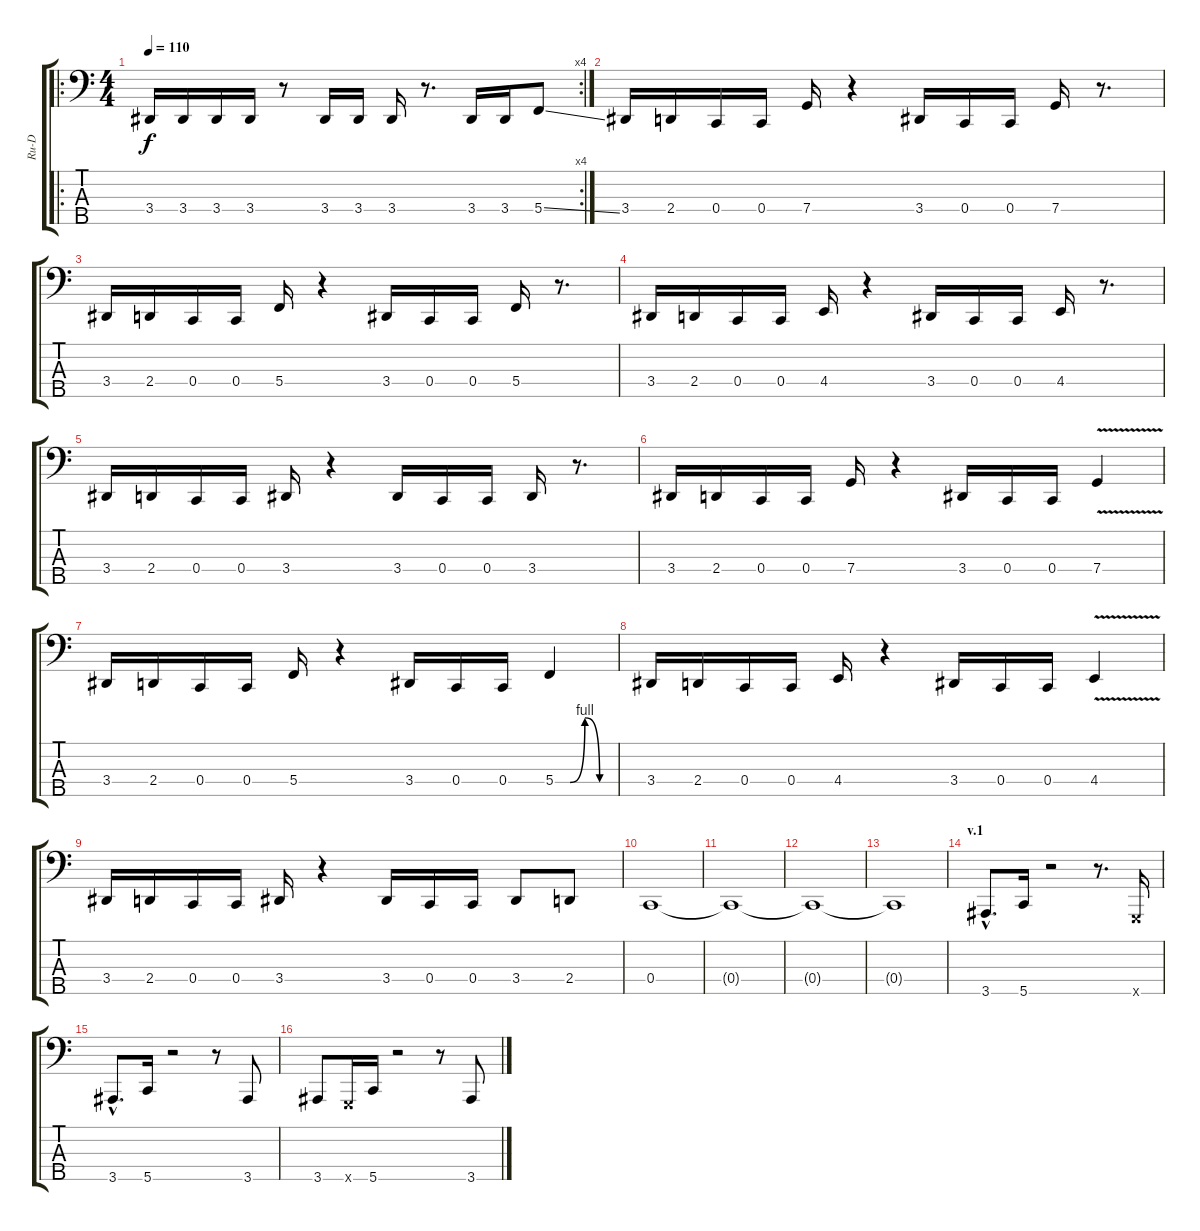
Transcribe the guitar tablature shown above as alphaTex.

\track ("Ru-D" "Ru-D") {instrument electricbassfinger}
\staff {score tabs}
\tuning (F2 C2 G1 C1 G0) {hide}
\ro
\rc 4
\ts (4 4)
\tempo 110
\clef f4
\ks c
3.4.16{dy f instrument electricbassfinger} 3.4.16 3.4.16 3.4.16 r.8 3.4.16 3.4.16 3.4.16 r.8{d} 3.4.16 3.4.16 5.4{ss}.8 |
3.4.16 2.4.16 0.4.16 0.4.16 7.4.16 r.4 3.4.16 0.4.16 0.4.16 7.4.16 r.8{d} |
3.4.16 2.4.16 0.4.16 0.4.16 5.4.16 r.4 3.4.16 0.4.16 0.4.16 5.4.16 r.8{d} |
3.4.16 2.4.16 0.4.16 0.4.16 4.4.16 r.4 3.4.16 0.4.16 0.4.16 4.4.16 r.8{d} |
3.4.16 2.4.16 0.4.16 0.4.16 3.4.16 r.4 3.4.16 0.4.16 0.4.16 3.4.16 r.8{d} |
3.4.16 2.4.16 0.4.16 0.4.16 7.4.16 r.4 3.4.16 0.4.16 0.4.16 7.4{v}.4 |
3.4.16 2.4.16 0.4.16 0.4.16 5.4.16 r.4 3.4.16 0.4.16 0.4.16 5.4{be (custom 0 0 15 0 30 4 45 0 60 0)}.4 |
3.4.16 2.4.16 0.4.16 0.4.16 4.4.16 r.4 3.4.16 0.4.16 0.4.16 4.4{v}.4 |
3.4.16 2.4.16 0.4.16 0.4.16 3.4.16 r.4 3.4.16 0.4.16 0.4.16 3.4.8 2.4.8 |
0.4.1 |
0.4{t}.1 |
0.4{t}.1 |
0.4{t}.1 |
\section ("" "v.1")
3.5{hac}.8{d} 5.5.16 r.2 r.8{d} 0.5{x}.16 |
3.5{hac}.8{d} 5.5.16 r.2 r.8 3.5.8 |
3.5.8 0.5{x}.16 5.5.16 r.2 r.8 3.5.8
